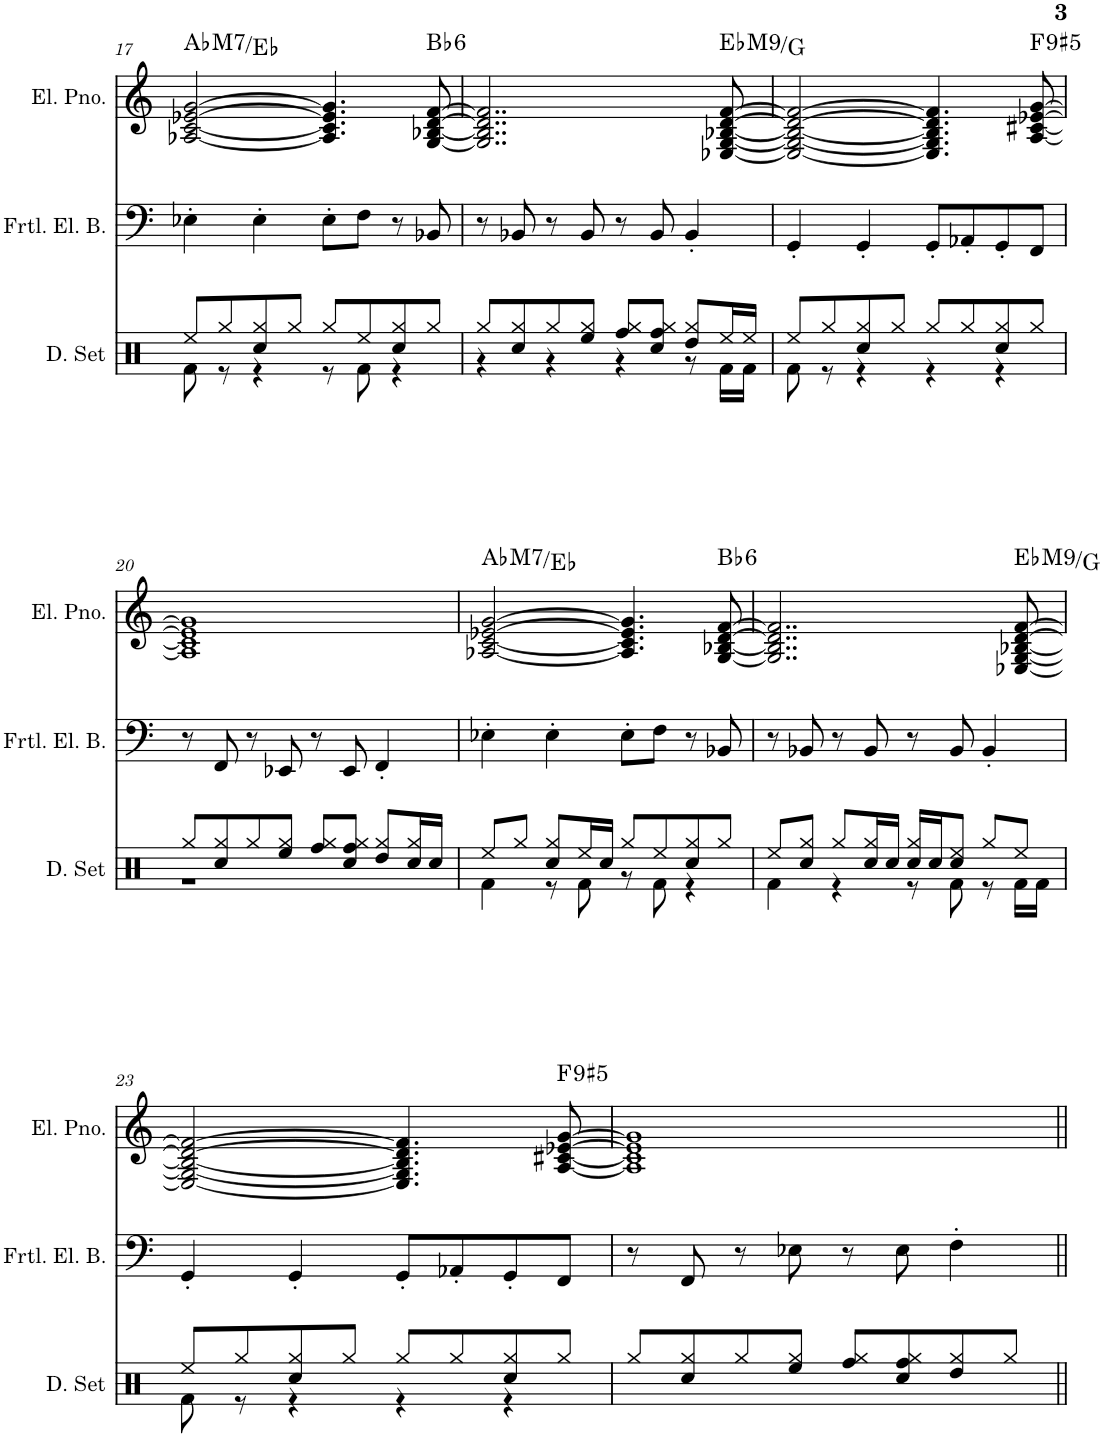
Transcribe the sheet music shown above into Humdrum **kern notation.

**kern	**kern	**harte
*part2	*part1	*part1
*staff2	*staff1	*
*I"Fretless Electric Bass	*I"Electric Piano	*
*I'Frtl. El. B.	*I'El. Pno.	*
!!LO:PB:g=z
*clefF4	*clefG2	*
*Trd7c12	*	*
*k[]	*k[]	*
*M4/4	*M4/4	*
=17	=17	=17
!	!	!LO:H:kt=M7
4E-X'\	[2A-X/ [2c/ [2e-X/ [2g/	Ab:maj7/5
4E-'\	.	.
8E-'\L	4.A-/] 4.c/] 4.e-/] 4.g/]	.
8F\J	.	.
8r	.	.
!	!	!LO:H:kt=6
8BB-X/	[8G/ [8B-X/ [8d/ [8f/	Bb:maj6
=18	=18	=18
8r	2..G/] 2..B-/] 2..d/] 2..f/]	.
8BB-X/	.	.
8r	.	.
8BB-/	.	.
8r	.	.
8BB-/	.	.
4BB-'/	.	.
!	!	!LO:H:kt=M9
.	[8E-X/ [8G/ [8B-X/ [8d/ [8f/	Eb:maj9/3
=19	=19	=19
4GG'/	2E-/_ 2G/_ 2B-/_ 2d/_ 2f/_	.
4GG'/	.	.
8GG'/L	4.E-/] 4.G/] 4.B-/] 4.d/] 4.f/]	.
8AA-X'/	.	.
8GG'/	.	.
!	!	!LO:H:kt=9
8FF/J	[8A/ [8c#X/ [8e-X/ [8g/	F:(3,#5,b7,9)
!!LO:LB:g=z
=20	=20	=20
8r	1A] 1c#] 1e-] 1g]	.
8FF/	.	.
8r	.	.
8EE-X/	.	.
8r	.	.
8EE-/	.	.
4FF'/	.	.
=21	=21	=21
!	!	!LO:H:kt=M7
4E-X'\	[2A-X/ [2c/ [2e-X/ [2g/	Ab:maj7/5
4E-'\	.	.
8E-'\L	4.A-/] 4.c/] 4.e-/] 4.g/]	.
8F\J	.	.
8r	.	.
!	!	!LO:H:kt=6
8BB-X/	[8G/ [8B-X/ [8d/ [8f/	Bb:maj6
=22	=22	=22
8r	2..G/] 2..B-/] 2..d/] 2..f/]	.
8BB-X/	.	.
8r	.	.
8BB-/	.	.
8r	.	.
8BB-/	.	.
4BB-'/	.	.
!	!	!LO:H:kt=M9
.	[8E-X/ [8G/ [8B-X/ [8d/ [8f/	Eb:maj9/3
!!LO:LB:g=z
=23	=23	=23
4GG'/	2E-/_ 2G/_ 2B-/_ 2d/_ 2f/_	.
4GG'/	.	.
8GG'/L	4.E-/] 4.G/] 4.B-/] 4.d/] 4.f/]	.
8AA-X'/	.	.
8GG'/	.	.
!	!	!LO:H:kt=9
8FF/J	[8A/ [8c#X/ [8e-X/ [8g/	F:(3,#5,b7,9)
=24	=24	=24
8r	1A] 1c#] 1e-] 1g]	.
8FF/	.	.
8r	.	.
8E-X\	.	.
8r	.	.
8E-\	.	.
4F'\	.	.
=||	=||	=||
*-	*-	*-
